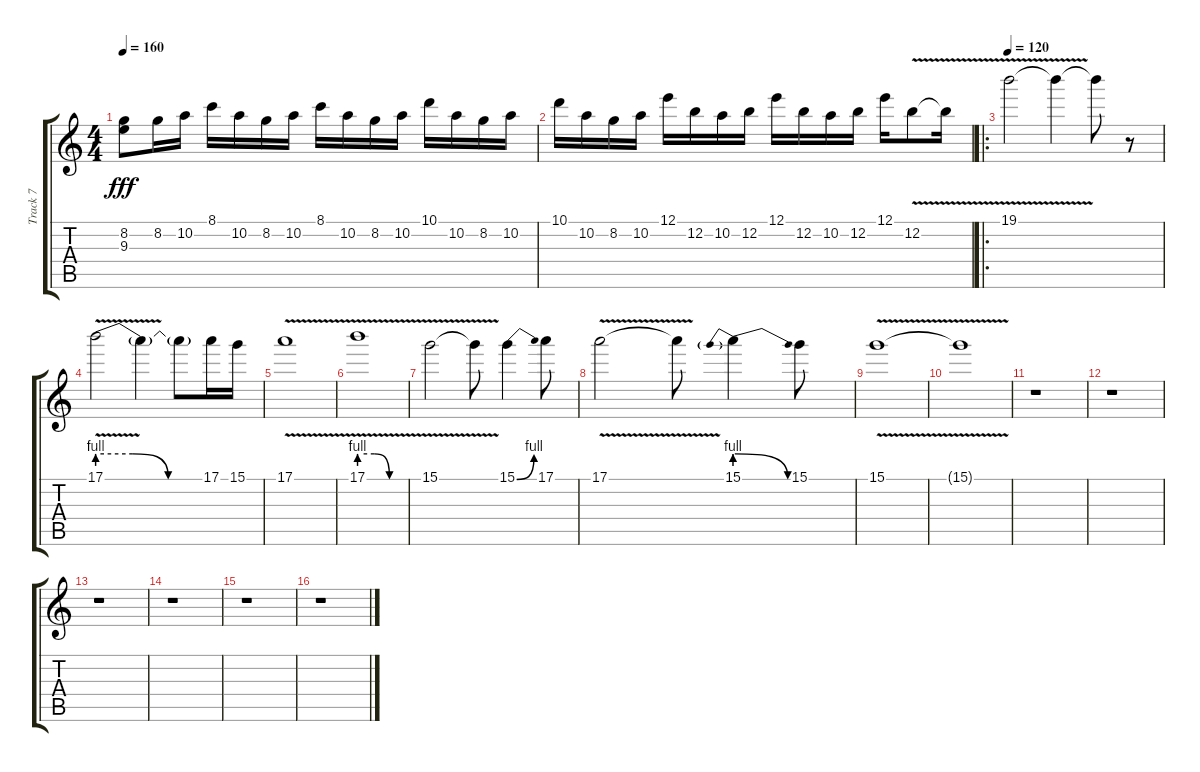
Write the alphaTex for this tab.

\track ("Track 7" "Track 7") {instrument overdrivenguitar}
\staff {score tabs}
\tuning (E4 B3 G3 D3 A2 E2) {hide}
\ts (4 4)
\tempo 160
\clef g2
\ks c
(8.2{t} 9.3{t}).8{dy fff} 8.2.16 10.2.16 8.1.16 10.2.16 8.2.16 10.2.16 8.1.16 10.2.16 8.2.16 10.2.16 10.1.16 10.2.16 8.2.16 10.2.16 |
10.1.16 10.2.16 8.2.16 10.2.16 12.1.16 12.2.16 10.2.16 12.2.16 12.1.16 12.2.16 10.2.16 12.2.16 12.1.16 12.2{v}.8 12.2{t}.16 |
\ro
\tempo 120
19.1{v}.2 19.1{t}.4 19.1{t}.8 r.8 |
17.1{be (custom 0 4 20 4 40 0 60 0) v}.2 17.1{t}.4 17.1{t}.8 17.1.16 15.1.16 |
17.1{v}.1 |
17.1{be (custom 0 4 20 4 40 0 60 0) v}.1 |
15.1{v}.2 15.1{t}.8 15.1{be (bend 0 0 60 4)}.4 17.1.8 |
17.1{v}.2 17.1{t}.8 15.1{be (prebendrelease 0 4 60 0)}.4 15.1.8 |
15.1{v}.1 |
15.1{v t}.1 |
r.1 |
r.1 |
r.1 |
r.1 |
r.1 |
r.1
